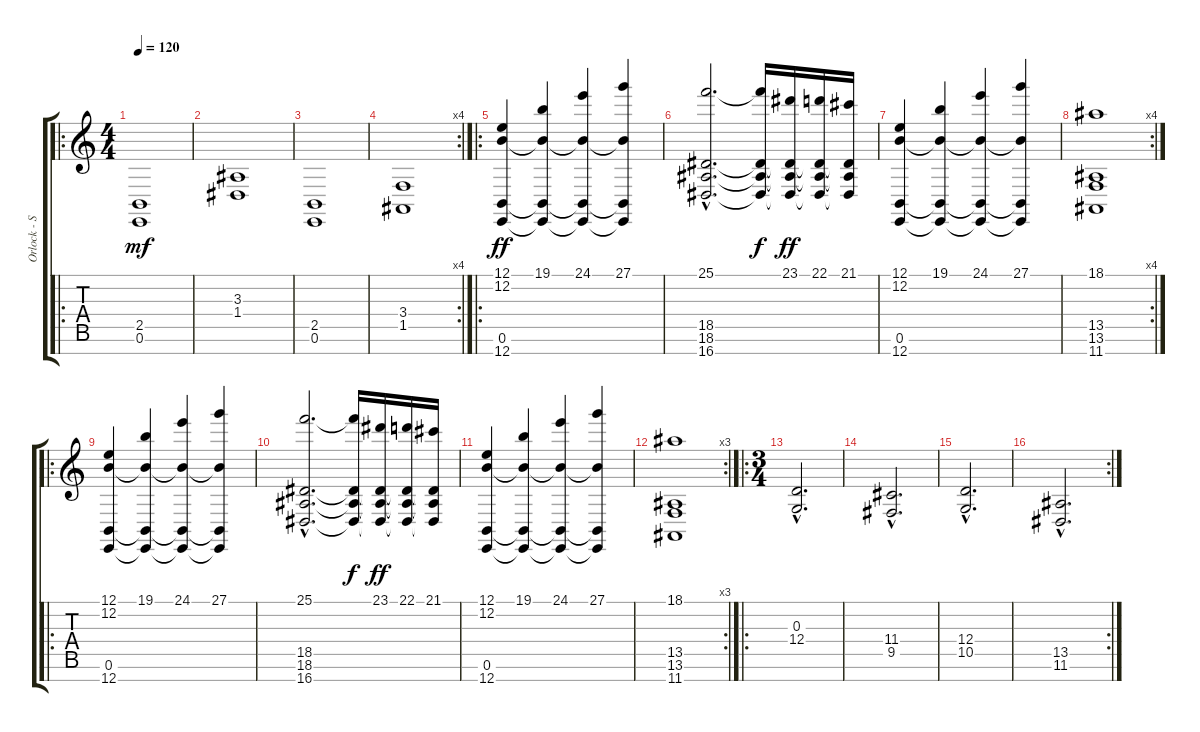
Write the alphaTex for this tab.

\track ("Orlock - Synth And Atmosphere" "Orlock - S") {instrument stringensemble1}
\staff {score tabs}
\tuning (E4 B3 G3 D3 A2 E2 B1) {hide}
\ro
\ts (4 4)
\tempo 120
\clef g2
\ks c
(2.5 0.6).1{dy mf instrument stringensemble1} |
(3.3 1.4).1 |
(2.5 0.6).1 |
\rc 4
(3.4 1.5).1 |
\ro
(12.1 12.2 0.6 12.7).4{dy ff} (19.1 12.2{t} 0.6{t} 12.7{t}).4 (24.1 12.2{t} 0.6{t} 12.7{t}).4 (27.1 12.2{t} 0.6{t} 12.7{t}).4 |
(25.1{hac} 18.5{hac} 18.6{hac} 16.7{hac}).2{d} (25.1{t} 18.5{t} 18.6{t} 16.7{t}).16{dy f} (23.1 18.5{t} 18.6{t} 16.7{t}).16{dy ff} (22.1 18.5{t} 18.6{t} 16.7{t}).16 (21.1 18.5{t} 18.6{t} 16.7{t}).16 |
(12.1 12.2 0.6 12.7).4 (19.1 12.2{t} 0.6{t} 12.7{t}).4 (24.1 12.2{t} 0.6{t} 12.7{t}).4 (27.1 12.2{t} 0.6{t} 12.7{t}).4 |
\rc 4
(18.1 13.5 13.6 11.7).1 |
\ro
(12.1 12.2 0.6 12.7).4 (19.1 12.2{t} 0.6{t} 12.7{t}).4 (24.1 12.2{t} 0.6{t} 12.7{t}).4 (27.1 12.2{t} 0.6{t} 12.7{t}).4 |
(25.1{hac} 18.5{hac} 18.6{hac} 16.7{hac}).2{d} (25.1{t} 18.5{t} 18.6{t} 16.7{t}).16{dy f} (23.1 18.5{t} 18.6{t} 16.7{t}).16{dy ff} (22.1 18.5{t} 18.6{t} 16.7{t}).16 (21.1 18.5{t} 18.6{t} 16.7{t}).16 |
(12.1 12.2 0.6 12.7).4 (19.1 12.2{t} 0.6{t} 12.7{t}).4 (24.1 12.2{t} 0.6{t} 12.7{t}).4 (27.1 12.2{t} 0.6{t} 12.7{t}).4 |
\rc 3
(18.1 13.5 13.6 11.7).1 |
\ro
\ts (3 4)
(0.3{hac} 12.4{hac}).2{d} |
(11.4{hac} 9.5{hac}).2{d} |
(12.4{hac} 10.5{hac}).2{d} |
\rc 2
(13.5{hac} 11.6{hac}).2{d}
